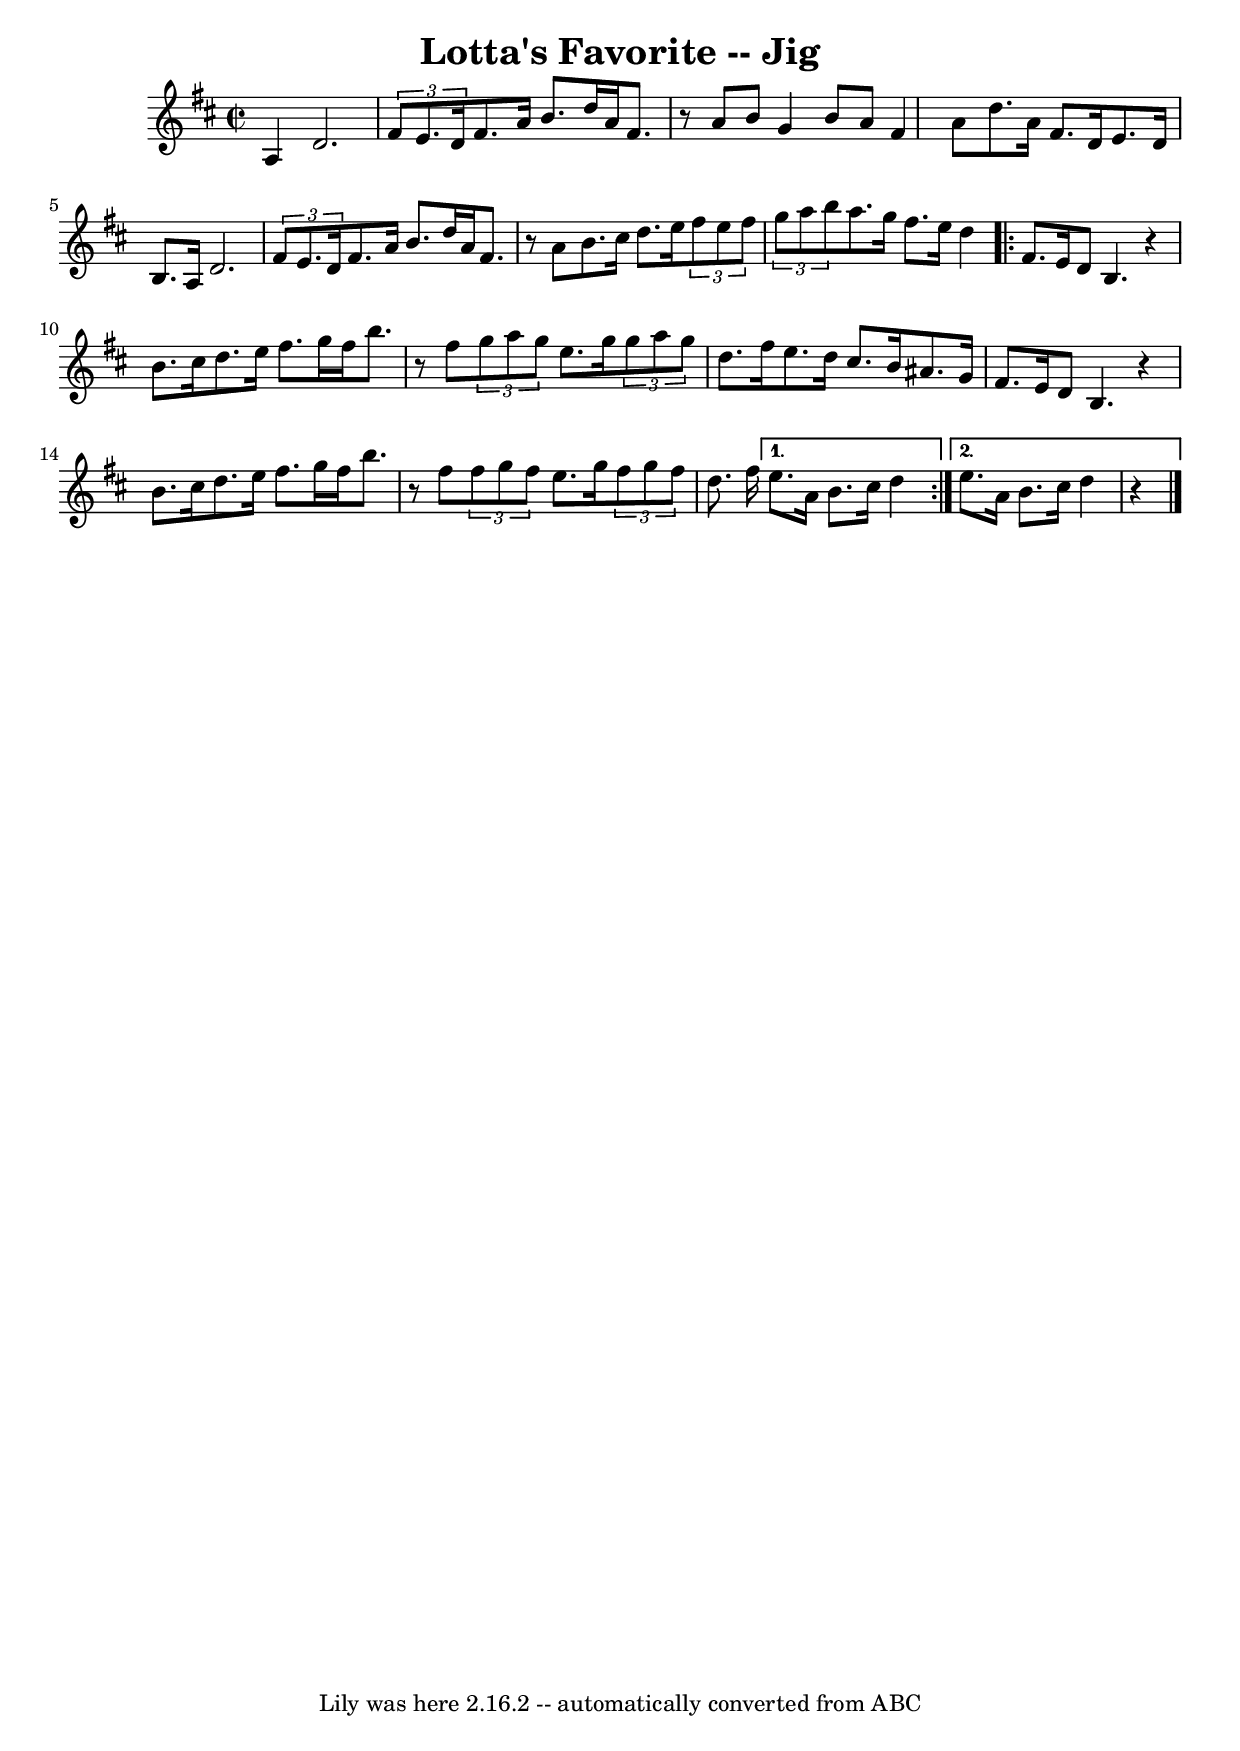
\version "2.7.40"
\include "Mammoth.ily"
\header {
	book = "Ryan's Mammoth Collection"
	crossRefNumber = "1"
	footnotes = "\\\\117 658"
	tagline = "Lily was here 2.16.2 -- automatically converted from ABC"
	title = "Lotta's Favorite -- Jig"
}
voicedefault =  {
\set Score.defaultBarType = "empty"

\override Staff.TimeSignature #'style = #'C
 \time 2/2 \key d \major a4  |
 d'2.    \times 2/3 { fis'8    
e'8. d'16  }   |
 fis'8. a'16 b'8. d''16 a'16 fis'8.  
  r8 a'8    |
 b'8 g'4 b'8 a'8 fis'4 a'8    |
   
d''8. a'16 fis'8. d'16 e'8. d'16 b8. a16    |
       
d'2.    \times 2/3 { fis'8 e'8. d'16  }   |
 fis'8. a'16    
b'8. d''16 a'16 fis'8.    r8 a'8    |
 b'8. cis''16    
d''8. e''16    \times 2/3 { fis''8 e''8 fis''8  }   \times 2/3 {   
g''8 a''8 b''8  }   |
 a''8. g''16 fis''8. e''16 d''4 
   \repeat volta 2 { fis'8. e'16  |
 d'8 b4.    r4 b'8.    
cis''16    |
 d''8. e''16 fis''8. g''16 fis''16 b''8.    
r8 fis''8    |
   \times 2/3 { g''8 a''8 g''8  } e''8. g''16 
   \times 2/3 { g''8 a''8 g''8  } d''8. fis''16    |
   
e''8. d''16 cis''8. b'16 ais'8. g'16 fis'8. e'16    
|
 d'8 b4.    r4 b'8. cis''16    |
 d''8. e''16    
fis''8. g''16 fis''16 b''8.    r8 fis''8    |
   \times 2/3 {   
fis''8 g''8 fis''8  } e''8. g''16    \times 2/3 { fis''8 g''8   
 fis''8  } d''8. fis''16    } \alternative{{ e''8. a'16 b'8.    
cis''16 d''4  } { e''8. a'16 b'8. cis''16 d''4    r4   
\bar "|."   }}
}

\score{
    <<

	\context Staff="default"
	{
	    \voicedefault 
	}

    >>
	\layout {
	}
	\midi {}
}
